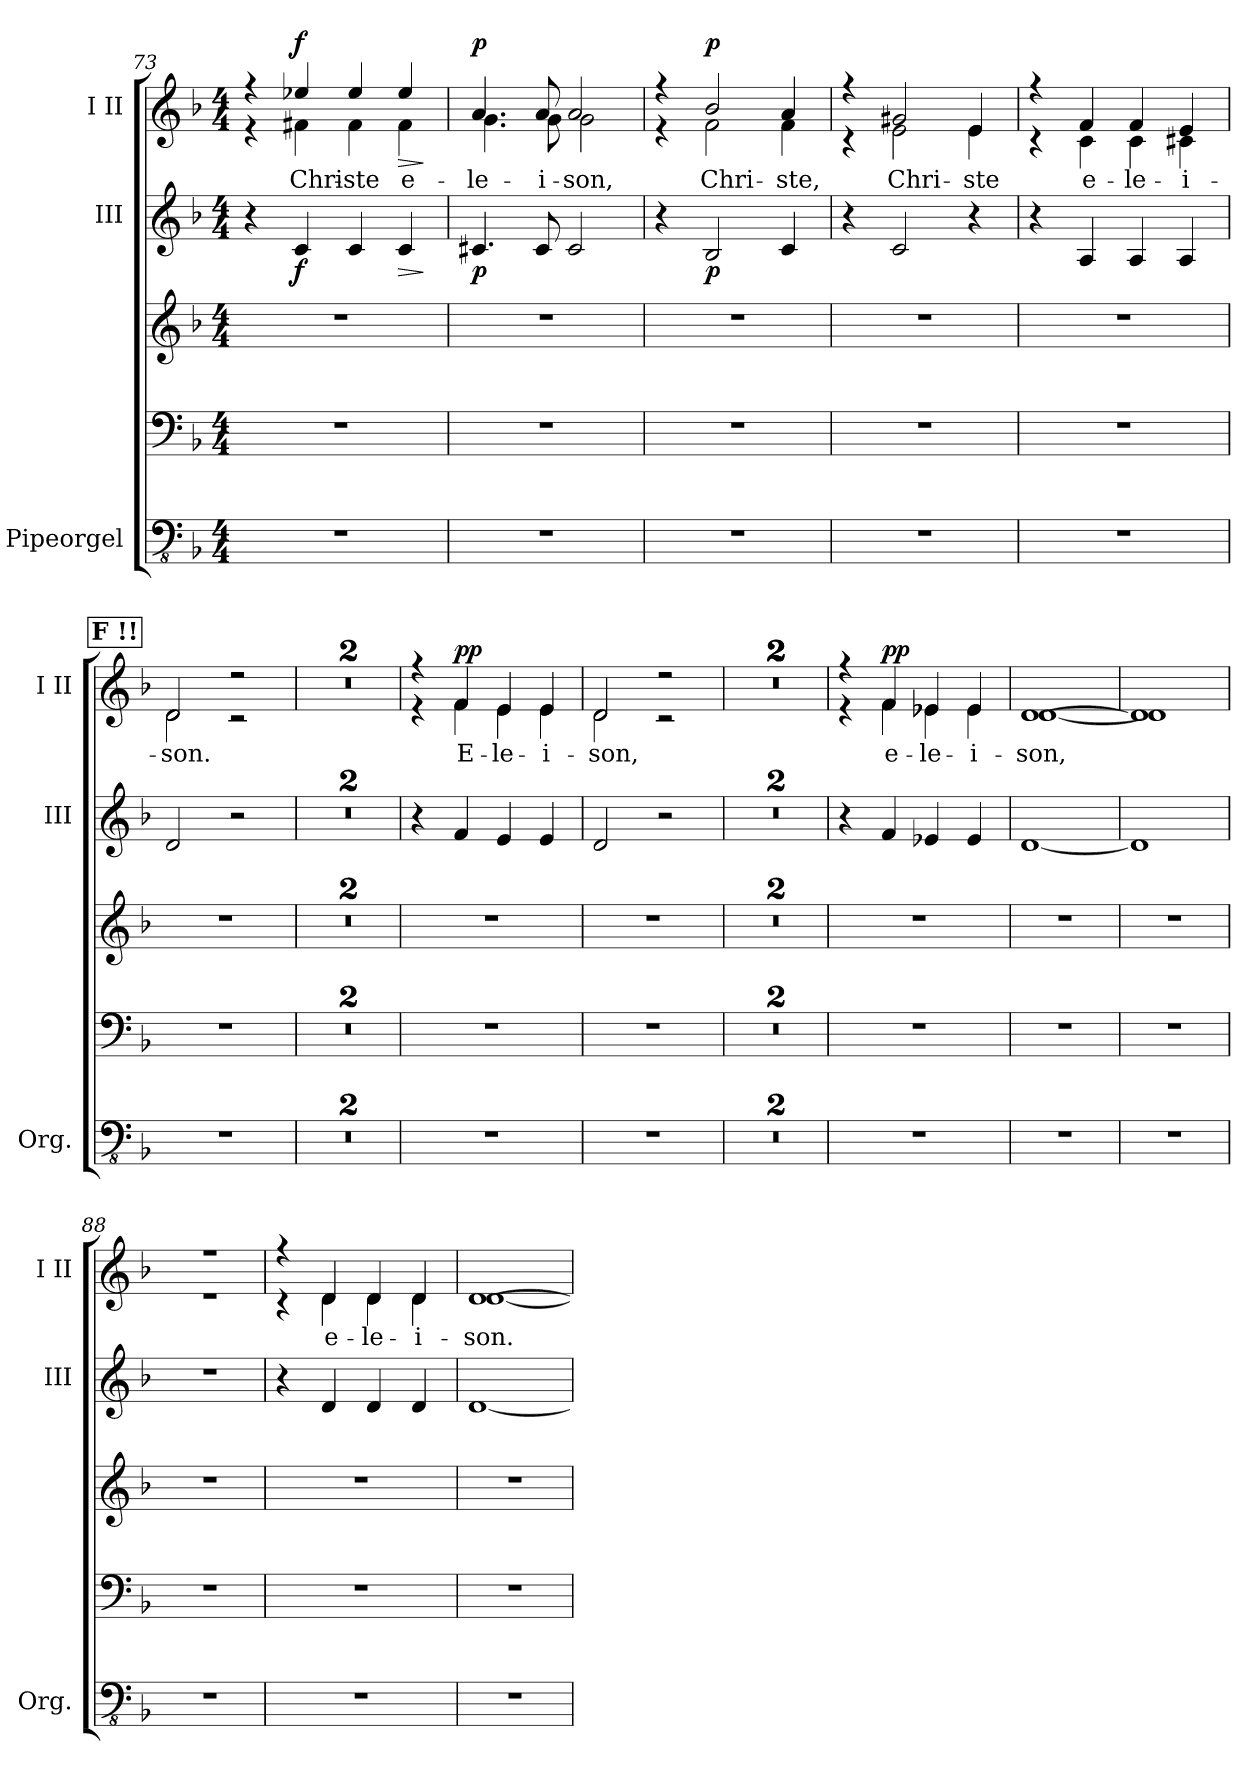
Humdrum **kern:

**kern	**kern	**kern	**kern	**dynam	**kern	**text	**dynam
*part3	*part3	*part3	*part2	*part2	*part1	*part1	*part1
*staff5	*staff4	*staff3	*staff2	*staff2	*staff1	*staff1	*staff1
*I"Pipeorgel	*	*	*I"III	*	*I"I II	*	*
*I'Org.	*	*	*I'III	*	*I'I II	*	*
*clefFv4	*clefF4	*clefG2	*clefG2	*	*clefG2	*	*
*k[b-]	*k[b-]	*k[b-]	*k[b-]	*	*k[b-]	*	*
*M4/4	*M4/4	*M4/4	*M4/4	*	*M4/4	*	*
=73	=73	=73	=73	=73	=73	=73	=73
*	*	*	*	*	*^	*	*
1r	1r	1r	4r	.	4r	4r	.	.
!	!	!	!	!LO:DY:b	!	!	!LO:LY:b	!LO:DY:b
.	.	.	4c/	f	4ee-X/	4f#X\	Chri-	f
!	!	!	!	!	!	!	!LO:LY:b	!
.	.	.	4c/	.	4ee-/	4f#\	-ste	.
!	!	!	!	!LO:HP:b	!	!	!LO:LY:b	!LO:HP:b
.	.	.	4c/	>	4ee-/	4f#\	e-	>
*	*	*	*	*	*v	*v	*	*
.	.	.	.	]	.	.	]
!!LO:PB:g=z
=74	=74	=74	=74	=74	=74	=74	=74
!	!	!	!	!LO:DY:b	!	!LO:LY:b	!LO:DY:b
*	*	*	*	*	*^	*	*
1r	1r	1r	4.c#X/	p	4.a/	4.g\	-le-	p
!	!	!	!	!	!	!	!LO:LY:b	!
.	.	.	8c#/	.	8a/	8g\	-i-	.
!	!	!	!	!	!	!	!LO:LY:b	!
.	.	.	2c#/	.	2a/	2g\	-son,	.
=75	=75	=75	=75	=75	=75	=75	=75	=75
1r	1r	1r	4r	.	4r	4r	.	.
!	!	!	!	!LO:DY:b	!	!	!LO:LY:b	!LO:DY:b
.	.	.	2B-/	p	2b-/	2f\	Chri-	p
!	!	!	!	!	!	!	!LO:LY:b	!
.	.	.	4c/	.	4a/	4f\	-ste,	.
=76	=76	=76	=76	=76	=76	=76	=76	=76
1r	1r	1r	4r	.	4r	4r	.	.
!	!	!	!	!	!	!	!LO:LY:b	!
.	.	.	2c/	.	2g#X/	2e\	Chri-	.
!	!	!	!	!	!	!	!LO:LY:b	!
.	.	.	4r	.	4e/	4e\	-ste	.
=77	=77	=77	=77	=77	=77	=77	=77	=77
1r	1r	1r	4r	.	4r	4r	.	.
!	!	!	!	!	!	!	!LO:LY:b	!
.	.	.	4A/	.	4f/	4c\	e-	.
!	!	!	!	!	!	!	!LO:LY:b	!
.	.	.	4A/	.	4f/	4c\	-le-	.
!	!	!	!	!	!	!	!LO:LY:b	!
.	.	.	4A/	.	4e/	4c#X\	-i-	.
!!LO:REH:place=s1:a:B:fs=14:t=F	!!
=78	=78	=78	=78	=78	=78	=78	=78	=78
!	!	!	!	!	!	!	!LO:LY:b	!
1r	1r	1r	2d/	.	2d/	2d\	-son.	.
.	.	.	2r	.	2r	2r	.	.
*	*	*	*	*	*v	*v	*	*
=79	=79	=79	=79	=79	=79	=79	=79
1r	1r	1r	1r	.	1r	.	.
=80	=80	=80	=80	=80	=80	=80	=80
1r	1r	1r	1r	.	1r	.	.
!!LO:LB:g=z
=81	=81	=81	=81	=81	=81	=81	=81
*	*	*	*	*	*^	*	*
1r	1r	1r	4r	.	4r	4r	.	.
!	!	!	!	!	!	!	!LO:LY:b	!LO:DY:b
.	.	.	4f/	.	4f/	4f\	E-	pp
!	!	!	!	!	!	!	!LO:LY:b	!
.	.	.	4e/	.	4e/	4e\	-le-	.
!	!	!	!	!	!	!	!LO:LY:b	!
.	.	.	4e/	.	4e/	4e\	-i-	.
=82	=82	=82	=82	=82	=82	=82	=82	=82
!	!	!	!	!	!	!	!LO:LY:b	!
1r	1r	1r	2d/	.	2d/	2d\	-son,	.
.	.	.	2r	.	2r	2r	.	.
=83	=83	=83	=83	=83	=83	=83	=83	=83
1r	1r	1r	1r	.	1r	1r	.	.
=84	=84	=84	=84	=84	=84	=84	=84	=84
1r	1r	1r	1r	.	1r	1r	.	.
=85	=85	=85	=85	=85	=85	=85	=85	=85
1r	1r	1r	4r	.	4r	4r	.	.
!	!	!	!	!	!	!	!LO:LY:b	!LO:DY:b
.	.	.	4f/	.	4f/	4f\	e-	pp
!	!	!	!	!	!	!	!LO:LY:b	!
.	.	.	4e-X/	.	4e-X/	4e-\	-le-	.
!	!	!	!	!	!	!	!LO:LY:b	!
.	.	.	4e-/	.	4e-/	4e-\	-i-	.
=86	=86	=86	=86	=86	=86	=86	=86	=86
!	!	!	!	!	!	!	!LO:LY:b	!
1r	1r	1r	[1d	.	[1d	[1d	-son,	.
=87	=87	=87	=87	=87	=87	=87	=87	=87
1r	1r	1r	1d]	.	1d]	1d]	.	.
=88	=88	=88	=88	=88	=88	=88	=88	=88
1r	1r	1r	1r	.	1r	1r	.	.
=89	=89	=89	=89	=89	=89	=89	=89	=89
1r	1r	1r	4r	.	4r	4r	.	.
!	!	!	!	!	!	!	!LO:LY:b	!
.	.	.	4d/	.	4d/	4d\	e-	.
!	!	!	!	!	!	!	!LO:LY:b	!
.	.	.	4d/	.	4d/	4d\	-le-	.
!	!	!	!	!	!	!	!LO:LY:b	!
.	.	.	4d/	.	4d/	4d\	-i-	.
!!LO:LB:g=z	!!
=90	=90	=90	=90	=90	=90	=90	=90	=90
!	!	!	!	!	!	!	!LO:LY:b	!
1r	1r	1r	[1d	.	[1d	[1d	-son.	.
*	*	*	*	*	*v	*v	*	*
=	=	=	=	=	=	=	=
*-	*-	*-	*-	*-	*-	*-	*-
